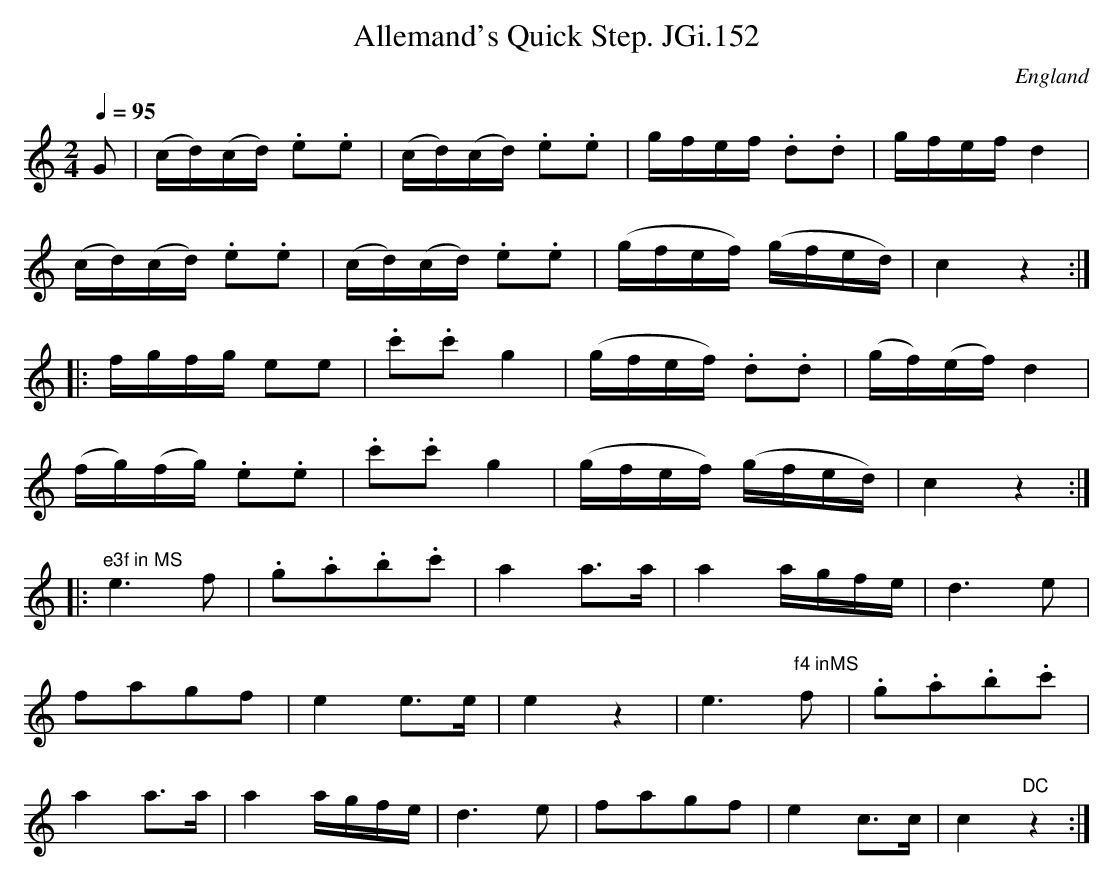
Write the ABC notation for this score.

X:1
T:Allemand's Quick Step. JGi.152
M:2/4
L:1/16
Q:1/4=95
O:England
K:C major
G2|(cd)(cd) .e2.e2|(cd)(cd) .e2.e2|gfef .d2.d2|gfefd4|
(cd)(cd) .e2.e2|(cd)(cd) .e2.e2|(gfef) (gfed)|c4z4:|
|:fgfg e2e2|.c'2.c'2g4|(gfef) .d2.d2|(gf)(ef)d4|
(fg)(fg) .e2.e2|.c'2.c'2 g4|(gfef) (gfed)|c4z4:|
|:"e3f in MS"e6f2|.g2.a2.b2.c'2|a4a2>a2|a4agfe|d6e2|
f2a2g2f2|e4e2>e2|e4z4|e6"f4 inMS"f2|.g2.a2.b2.c'2|
a4a2>a2|a4agfe|d6e2|f2a2g2f2|e4c2>c2|c4"DC"z4:|
